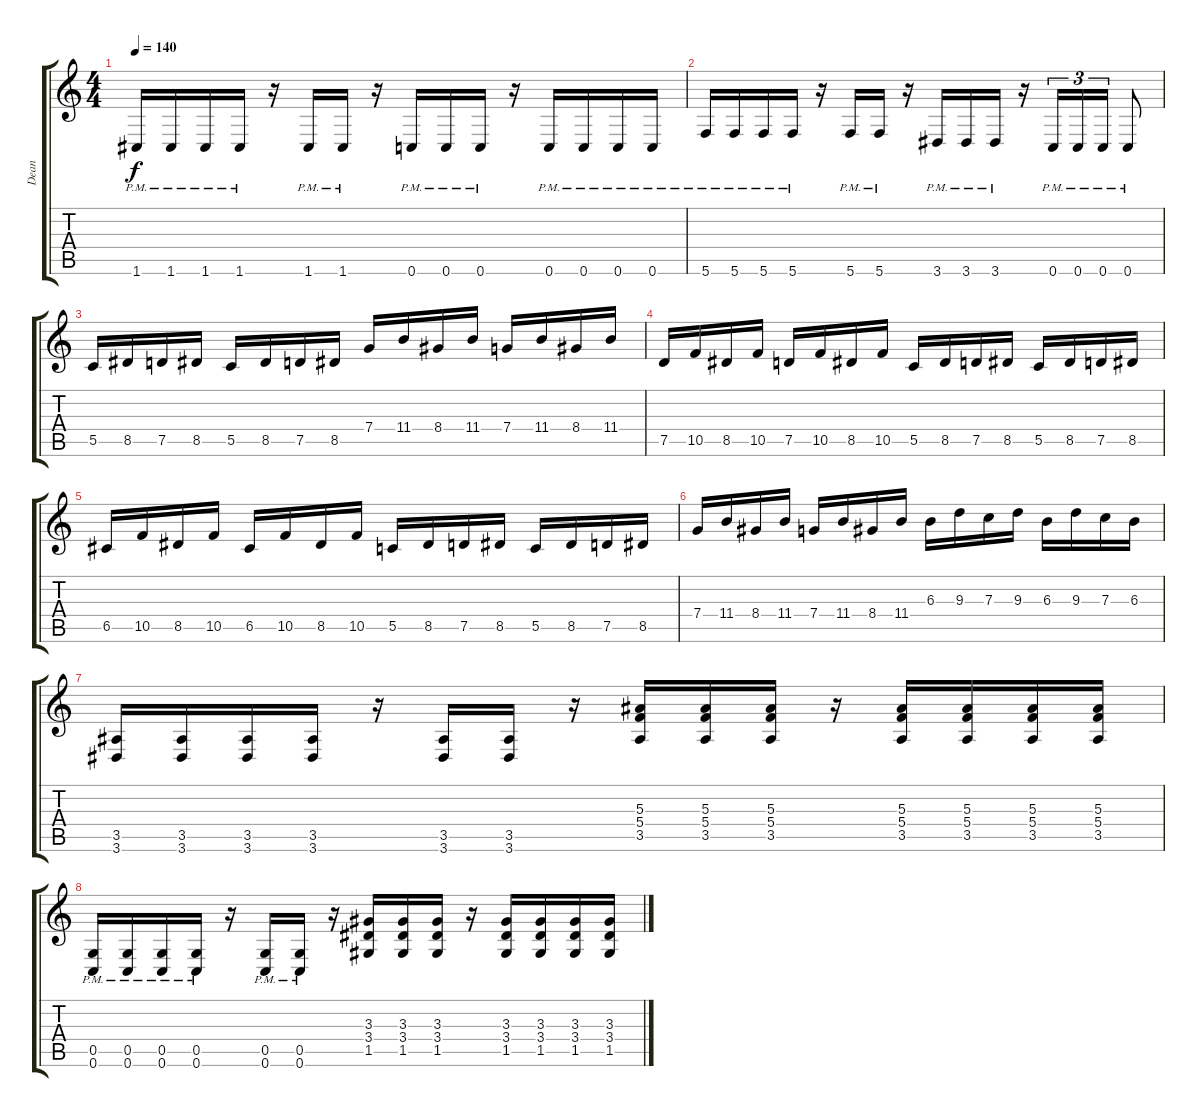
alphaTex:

\track ("Dean" "Dean") {instrument distortionguitar}
\staff {score tabs}
\tuning (D4 A3 F3 C3 G2 C2) {hide}
\ts (4 4)
\tempo 140
\clef g2
\ks c
1.6{pm}.16{dy f} 1.6{pm}.16 1.6{pm}.16 1.6{pm}.16 r.16 1.6{pm}.16 1.6{pm}.16 r.16 0.6{pm}.16 0.6{pm}.16 0.6{pm}.16 r.16 0.6{pm}.16 0.6{pm}.16 0.6{pm}.16 0.6{pm}.16 |
5.6{pm}.16 5.6{pm}.16 5.6{pm}.16 5.6{pm}.16 r.16 5.6{pm}.16 5.6{pm}.16 r.16 3.6{pm}.16 3.6{pm}.16 3.6{pm}.16 r.16 0.6{pm}.16{tu (3 2)} 0.6{pm}.16{tu (3 2)} 0.6{pm}.16{tu (3 2)} 0.6{pm}.8 |
5.5.16{balance 0} 8.5.16 7.5.16 8.5.16 5.5.16 8.5.16 7.5.16 8.5.16 7.4.16 11.4.16 8.4.16 11.4.16 7.4.16 11.4.16 8.4.16 11.4.16 |
7.5.16 10.5.16 8.5.16 10.5.16 7.5.16 10.5.16 8.5.16 10.5.16 5.5.16 8.5.16 7.5.16 8.5.16 5.5.16 8.5.16 7.5.16 8.5.16 |
6.5.16 10.5.16 8.5.16 10.5.16 6.5.16 10.5.16 8.5.16 10.5.16 5.5.16 8.5.16 7.5.16 8.5.16 5.5.16 8.5.16 7.5.16 8.5.16 |
7.4.16 11.4.16 8.4.16 11.4.16 7.4.16 11.4.16 8.4.16 11.4.16 6.3.16 9.3.16 7.3.16 9.3.16 6.3.16 9.3.16 7.3.16 6.3.16 |
(3.5 3.6).16{balance 8} (3.5 3.6).16 (3.5 3.6).16 (3.5 3.6).16 r.16 (3.5 3.6).16 (3.5 3.6).16 r.16 (5.3 5.4 3.5).16 (5.3 5.4 3.5).16 (5.3 5.4 3.5).16 r.16 (5.3 5.4 3.5).16 (5.3 5.4 3.5).16 (5.3 5.4 3.5).16 (5.3 5.4 3.5).16 |
(0.5{pm} 0.6{pm}).16 (0.5{pm} 0.6{pm}).16 (0.5{pm} 0.6{pm}).16 (0.5{pm} 0.6{pm}).16 r.16 (0.5{pm} 0.6{pm}).16 (0.5{pm} 0.6{pm}).16 r.16 (3.3 3.4 1.5).16 (3.3 3.4 1.5).16 (3.3 3.4 1.5).16 r.16 (3.3 3.4 1.5).16 (3.3 3.4 1.5).16 (3.3 3.4 1.5).16 (3.3 3.4 1.5).16
